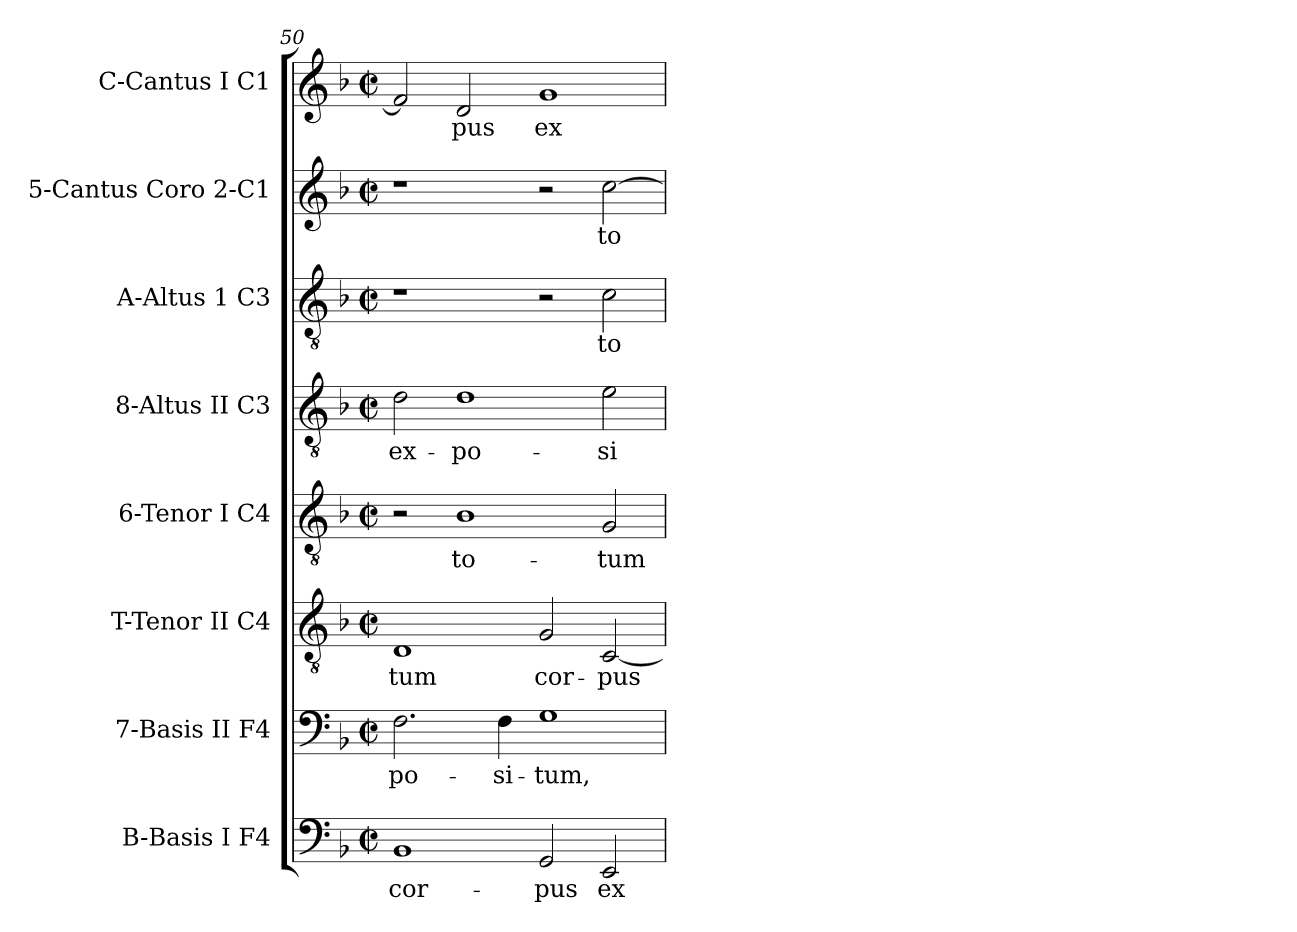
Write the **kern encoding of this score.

**kern	**text	**kern	**text	**kern	**text	**kern	**text	**kern	**text	**kern	**text	**kern	**text	**kern	**text
*part8	*part8	*part7	*part7	*part6	*part6	*part5	*part5	*part4	*part4	*part3	*part3	*part2	*part2	*part1	*part1
*staff8	*staff8	*staff7	*staff7	*staff6	*staff6	*staff5	*staff5	*staff4	*staff4	*staff3	*staff3	*staff2	*staff2	*staff1	*staff1
*I"B-Basis I  F4	*	*I"7-Basis II  F4	*	*I"T-Tenor II  C4	*	*I"6-Tenor I  C4	*	*I"8-Altus II  C3	*	*I"A-Altus 1  C3	*	*I"5-Cantus  Coro 2-C1	*	*I"C-Cantus I  C1	*
*I'B	*	*	*	*I'T	*	*	*	*	*	*I'A	*	*	*	*I'C	*
*clefF4	*	*clefF4	*	*clefGv2	*	*clefGv2	*	*clefGv2	*	*clefGv2	*	*clefG2	*	*clefG2	*
*k[b-]	*	*k[b-]	*	*k[b-]	*	*k[b-]	*	*k[b-]	*	*k[b-]	*	*k[b-]	*	*k[b-]	*
*F:	*	*F:	*	*F:	*	*F:	*	*F:	*	*F:	*	*F:	*	*F:	*
*M2/2	*	*M2/2	*	*M2/2	*	*M2/2	*	*M2/2	*	*M2/2	*	*M2/2	*	*M2/2	*
*met(c|)	*	*met(c|)	*	*met(c|)	*	*met(c|)	*	*met(c|)	*	*met(c|)	*	*met(c|)	*	*met(c|)	*
=50	=50	=50	=50	=50	=50	=50	=50	=50	=50	=50	=50	=50	=50	=50	=50
!	!LO:LY:b:cj	!	!LO:LY:b:cj	!	!LO:LY:b:cj	!	!	!	!LO:LY:b:cj	!	!	!	!	!	!LO:LY:b:cj
1BB-	cor-	2.F\	-po-	1D	-tum	2r	.	2d\	ex-	1r	.	1r	.	2f/]	--
!	!	!	!	!	!	!	!LO:LY:b:cj	!	!LO:LY:b:cj	!	!	!	!	!	!LO:LY:b:cj
.	.	.	.	.	.	1B-	to-	1d	-po-	.	.	.	.	2d/	-pus
!	!	!	!LO:LY:b:cj	!	!	!	!	!	!	!	!	!	!	!	!
.	.	4F\	-si-	.	.	.	.	.	.	.	.	.	.	.	.
!	!LO:LY:b:cj	!	!LO:LY:b:cj	!	!LO:LY:b:cj	!	!	!	!	!	!	!	!	!	!LO:LY:b:cj
2GG/	-pus	1G	-tum,	2G/	cor-	.	.	.	.	2r	.	2r	.	1g	ex-
!	!LO:LY:b:cj	!	!	!	!LO:LY:b:cj	!	!LO:LY:b:cj	!	!LO:LY:b:cj	!	!LO:LY:b:cj	!	!LO:LY:b:cj	!	!
2EE/	ex-	.	.	[>2C/	-pus	2G/	-tum	2e\	-si-	2c\	to-	[>2cc\	to-	.	.
=	=	=	=	=	=	=	=	=	=	=	=	=	=	=	=
*-	*-	*-	*-	*-	*-	*-	*-	*-	*-	*-	*-	*-	*-	*-	*-
